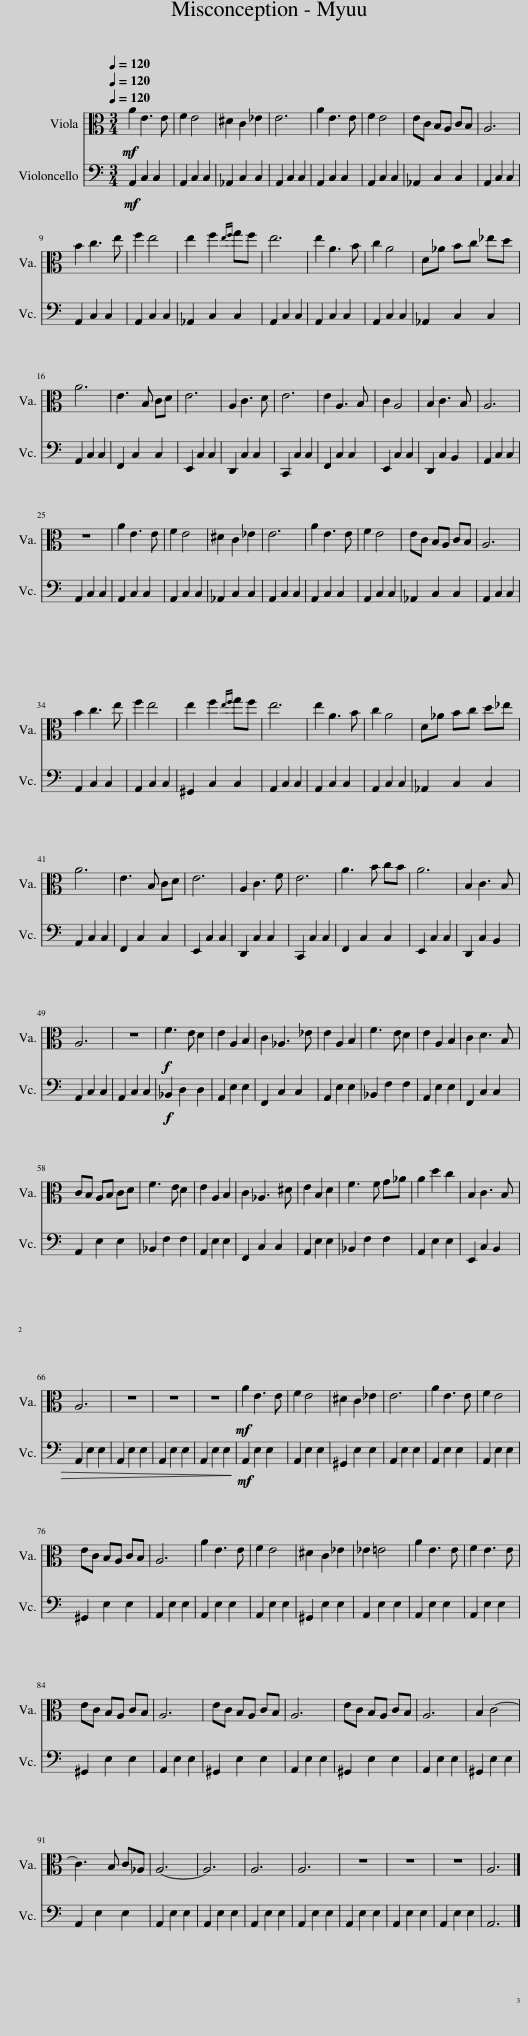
X:1
%%score 1 2
L:1/8
Q:1/4=120
M:3/4
I:linebreak $
K:C
V:1 alto
V:2 bass
V:1
!mf! A2 E3 E | F2 E4 | ^D2 C2 _E2 | E6 | A2 E3 E | %5
 F2 E4 | EC B,A, CB, | A,6 |$ B2 c3 e | f2 e4 | %10
 e2 f2{ef} gf | e6 | e2 A3 B | c2 A4 | D_A Bc _ed |$ %15
 A6 | E3 B, CD | E6 | A,2 C3 D | E6 | %20
 E2 A,3 B, | C2 A,4 | B,2 C3 B, | A,6 |$ z6 | %25
 A2 E3 E | F2 E4 | ^D2 C2 _E2 | E6 | A2 E3 E | %30
 F2 E4 | EC B,A, CB, | A,6 |$ B2 c3 e | f2 e4 | %35
 e2 f2{ef} gf | e6 | e2 A3 B | c2 A4 | D_A Bc d_e |$ %40
 A6 | E3 B, CD | E6 | A,2 C3 F | E6 | %45
 A3 B cB | A6 | B,2 C3 B, |$ A,6 | z6 | %50
!f! F3 E D2 | E2 A,2 B,2 | C2 _A,3 _E | E2 A,2 B,2 | F3 E D2 | %55
 E2 A,2 B,2 | C2 D3 B, |$ CB, A,B, CD | F3 E D2 | E2 A,2 B,2 | %60
 C2 _A,3 ^D | E2 B,2 D2 | F3 F G_A | A2 d2 c2 | B,2 C3 B, |$ %65
 A,6 | z6 | z6 | z6 |!mf! A2 E3 E | %70
 F2 E4 | ^D2 C2 _E2 | E6 | A2 E3 E | F2 E4 |$ %75
 EC B,A, CB, | A,6 | A2 E3 E | F2 E4 | ^D2 C2 _E2 | %80
 _E2 =E4 | A2 E3 E | F2 E3 E |$ EC B,A, CB, | A,6 | %85
 EC B,A, CB, | A,6 | EC B,A, CB, | A,6 | B,2 C4- |$ %90
 C3 B, C_A, | A,6- | A,6 | A,6 | A,6 | %95
 z6 | z6 | z6 | A,6 |] %99
V:2
!mf! A,,2 C,2 C,2 | A,,2 C,2 C,2 | _A,,2 C,2 C,2 | A,,2 C,2 C,2 | A,,2 C,2 C,2 | %5
 A,,2 C,2 C,2 | _A,,2 C,2 C,2 | A,,2 C,2 C,2 |$ A,,2 C,2 C,2 | A,,2 C,2 C,2 | %10
 _A,,2 C,2 C,2 | A,,2 C,2 C,2 | A,,2 C,2 C,2 | A,,2 C,2 C,2 | _A,,2 C,2 C,2 |$ %15
 A,,2 C,2 C,2 | F,,2 C,2 C,2 | E,,2 C,2 C,2 | D,,2 C,2 C,2 | C,,2 C,2 C,2 | %20
 F,,2 C,2 C,2 | E,,2 C,2 C,2 | D,,2 C,2 B,,2 | A,,2 C,2 C,2 |$ A,,2 C,2 C,2 | %25
 A,,2 C,2 C,2 | A,,2 C,2 C,2 | _A,,2 C,2 C,2 | A,,2 C,2 C,2 | A,,2 C,2 C,2 | %30
 A,,2 C,2 C,2 | _A,,2 C,2 C,2 | A,,2 C,2 C,2 |$ A,,2 C,2 C,2 | A,,2 C,2 C,2 | %35
 ^G,,2 C,2 C,2 | A,,2 C,2 C,2 | A,,2 C,2 C,2 | A,,2 C,2 C,2 | _A,,2 C,2 C,2 |$ %40
 A,,2 C,2 C,2 | F,,2 C,2 C,2 | E,,2 C,2 C,2 | D,,2 C,2 C,2 | C,,2 C,2 C,2 | %45
 F,,2 C,2 C,2 | E,,2 C,2 C,2 | D,,2 C,2 B,,2 |$ A,,2 C,2 C,2 | A,,2 C,2 C,2 | %50
!f! _B,,2 D,2 D,2 | A,,2 E,2 E,2 | F,,2 C,2 C,2 | A,,2 E,2 E,2 | _B,,2 F,2 F,2 | %55
 A,,2 E,2 E,2 | F,,2 C,2 C,2 |$ A,,2 E,2 E,2 | _B,,2 F,2 F,2 | A,,2 E,2 E,2 | %60
 F,,2 C,2 C,2 | A,,2 E,2 E,2 | _B,,2 F,2 F,2 | A,,2 E,2 E,2 | E,,2 C,2 B,,2 |$ %65
 A,,2 E,2 E,2 | A,,2!>(! E,2 E,2 | A,,2!>)! E,2 E,2 | A,,2 E,2 E,2 |!mf! A,,2 E,2 E,2 | %70
 A,,2 E,2 E,2 | ^G,,2 E,2 E,2 | A,,2 E,2 E,2 | A,,2 E,2 E,2 | A,,2 E,2 E,2 |$ %75
 ^G,,2 E,2 E,2 | A,,2 E,2 E,2 | A,,2 E,2 E,2 | A,,2 E,2 E,2 | ^G,,2 E,2 E,2 | %80
 A,,2 E,2 E,2 | A,,2 E,2 E,2 | A,,2 E,2 E,2 |$ ^G,,2 E,2 E,2 | A,,2 E,2 E,2 | %85
 ^G,,2 E,2 E,2 | A,,2 E,2 E,2 | ^G,,2 E,2 E,2 | A,,2 E,2 E,2 | ^G,,2 E,2 E,2 |$ %90
 A,,2 E,2 E,2 | A,,2 E,2 E,2 | A,,2 E,2 E,2 | A,,2 E,2 E,2 | A,,2 E,2 E,2 | %95
 A,,2 E,2 E,2 | A,,2 E,2 E,2 | A,,2 E,2 E,2 | A,,6 |] %99
